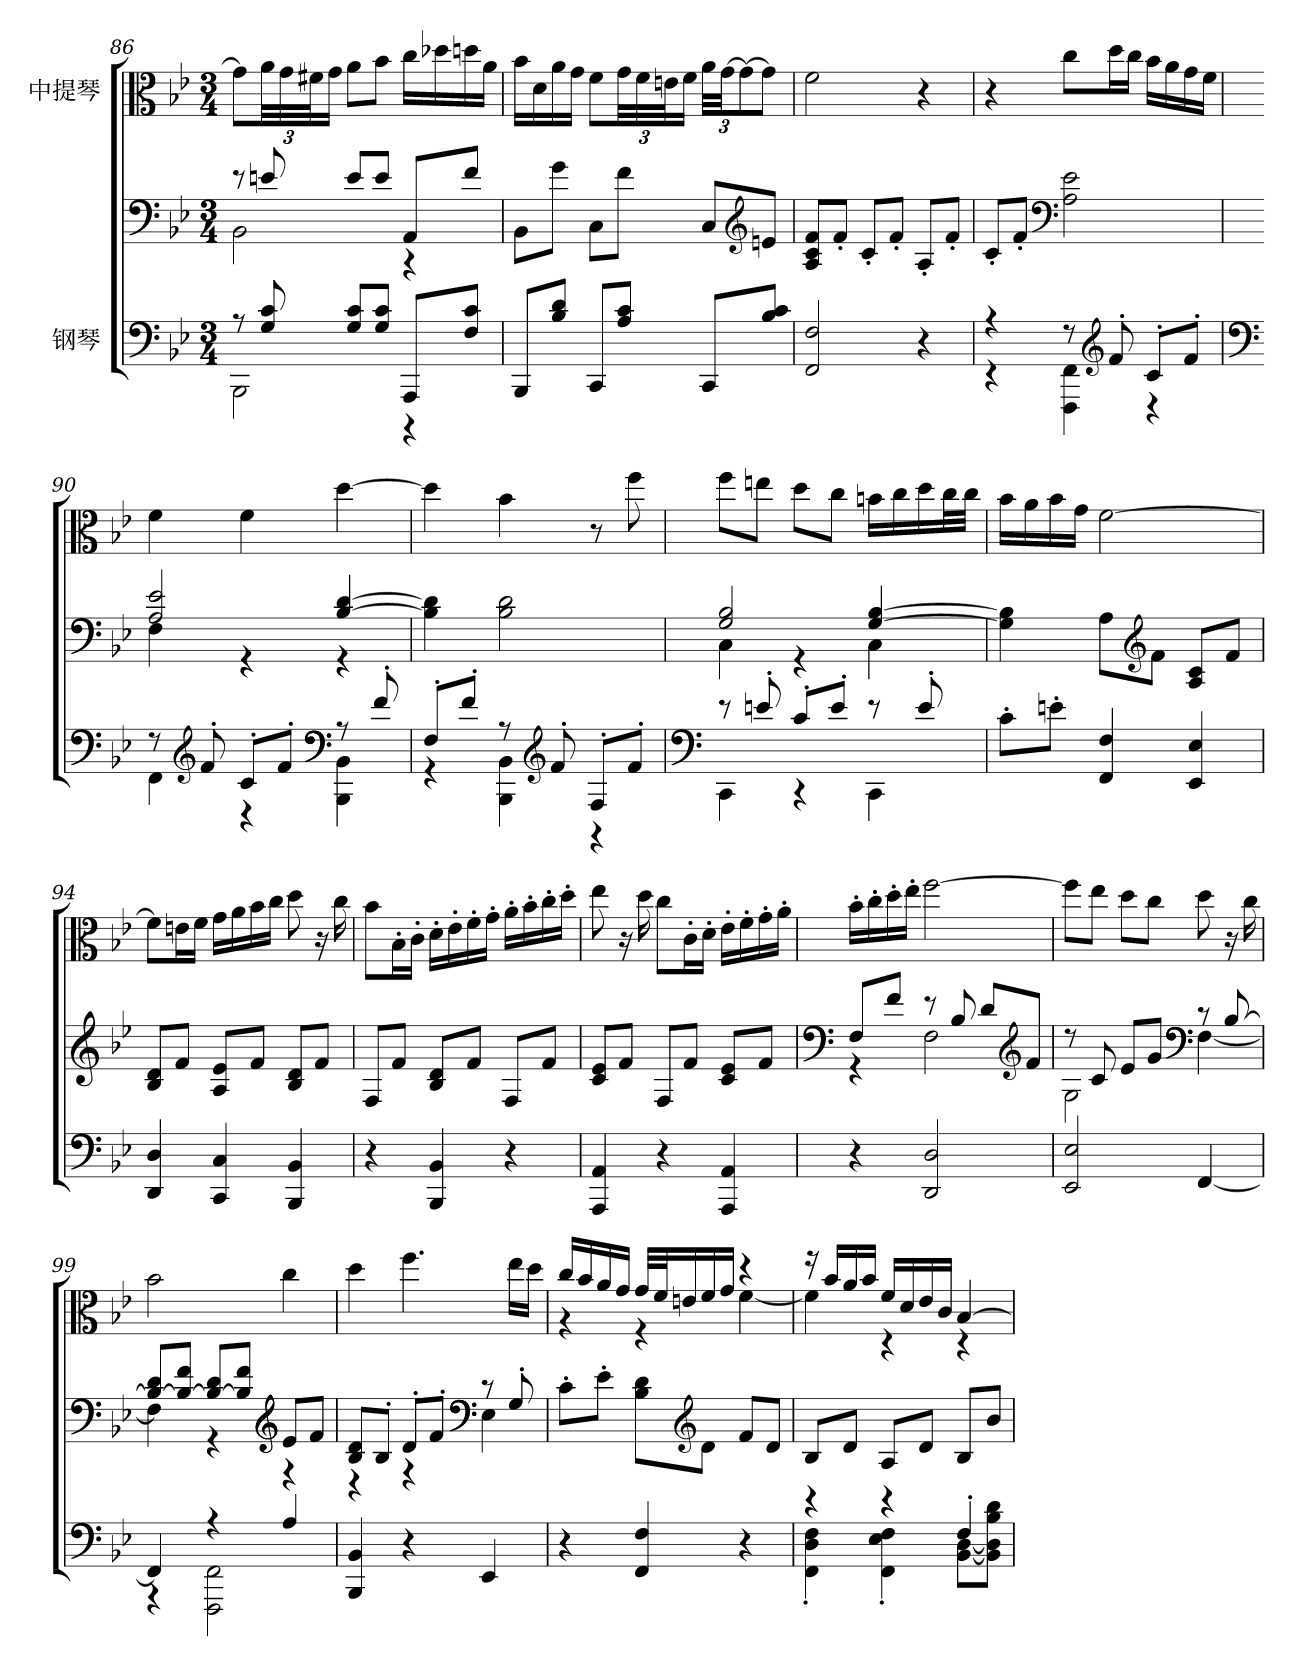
**kern	**kern	**kern
*part2	*part2	*part1
*staff3	*staff2	*staff1
*I"钢琴	*	*I"中提琴
*clefF4	*clefF4	*clefC3
*k[b-e-]	*k[b-e-]	*k[b-e-]
*M3/4	*M3/4	*M3/4
=86	=86	=86
*^	*^	*
8r	2BBB-\	8r	2BB-\	8g\L]
*	*	*	*	*Xbrackettup
8G/ 8c/	.	8en/	.	48a\LL
.	.	.	.	48g\
.	.	.	.	48f#X\J
.	.	.	.	16g\JJ
8G/ 8c/L	.	8e/L	.	8a\L
8G/ 8c/J	.	8e/J	.	8b-\J
8AAA/L	4r	8AA/L	4r	16cc\LL
.	.	.	.	16dd-X\
8F/ 8c/J	.	8f/J	.	16ddn\
.	.	.	.	16a\JJ
*v	*v	*	*	*
*	*v	*v	*
!!LO:LB:g=z
=87	=87	=87
8BBB-/L	8BB-\L	16b-\LL
.	.	16d\
8B-/ 8d/J	8g\J	16a\
.	.	16g\JJ
8CC/L	8C\L	8f\L
8A/ 8c/J	8f\J	48g\LL
.	.	48f\
.	.	48en\J
.	.	16f\JJ
8CC/L	8C/L	48a\LLL
.	.	[48g\JJ
.	.	12g\_
*	*clefG2	*
8B-/ 8c/J	8en/J	8g\J]
=88	=88	=88
2FF/ 2F/	8A/ 8c/ 8f/L	2f\
.	8f'/J	.
.	8c'/L	.
.	8f'/J	.
4r	8A'/L	4r
.	8f'/J	.
=89	=89	=89
*^	*	*
4r	4r	8c'/L	4r
.	.	8f'/J	.
*	*	*clefF4	*
8r	4FFF\ 4FF\	2A\ 2e-\	8cc\L
*clefG2	*	*	*
8f'/	.	.	16dd\L
.	.	.	16cc\JJ
8c'/L	4r	.	16b-\LL
.	.	.	16a\
8f'/J	.	.	16g\
.	.	.	16f\JJ
!!LO:LB:g=z
=90	=90	=90	=90
*clefF4	*	*	*
*	*	*^	*
8r	4FF\	2A/ 2e-/	4F\	4f\
*clefG2	*	*	*	*
8f'/	.	.	.	.
8c'/L	4r	.	4r	4f\
8f'/J	.	.	.	.
*clefF4	*	*	*	*
8r	4BBB-\ 4BB-\	[4B-/ [4d/	4r	[4dd\
8f'/	.	.	.	.
*	*	*v	*v	*
=91	=91	=91	=91
8F'/L	4r	4B-\] 4d\]	4dd\]
8f'/J	.	.	.
8r	4BBB-\ 4BB-\	2B-\ 2d\	4b-\
*clefG2	*	*	*
8f'/	.	.	.
8F'/L	4r	.	8r
8f'/J	.	.	8ff\
=92	=92	=92	=92
*clefF4	*	*	*
*	*	*^	*
8r	4CC\	2G/ 2B-/	4C\	8ff\L
8en'/	.	.	.	8een\J
8c'/L	4r	.	4r	8dd\L
8e'/J	.	.	.	8cc\J
8r	4CC\	[4G/ [4B-/	4C\	16bn\LL
.	.	.	.	16cc\
8e'/	.	.	.	16dd\
.	.	.	.	32cc\L
.	.	.	.	32cc\JJJ
*v	*v	*	*	*
*	*v	*v	*
!!LO:LB:g=z
=93	=93	=93
8c'\L	4G\] 4B-\]	16b-\LL
.	.	16a\
8en'\J	.	16b-\
.	.	16g\JJ
4FF/ 4F/	8A\L	[2f\
*	*clefG2	*
.	8f\J	.
4EE-/ 4E-/	8A/ 8c/L	.
.	8f/J	.
=94	=94	=94
4DD/ 4D/	8B-/ 8d/L	8f\L]
.	8f/J	16en\L
.	.	16f\JJ
4CC/ 4C/	8A/ 8e-/L	16g\LL
.	.	16a\
.	8f/J	16b-\
.	.	16cc\JJ
4BBB-/ 4BB-/	8B-/ 8d/L	8dd\
.	8f/J	16r
.	.	16cc\
=95	=95	=95
4r	8F/L	8b-\L
.	8f/J	16B-'\L
.	.	16c'\JJ
4BBB-/ 4BB-/	8B-/ 8d/L	16d'\LL
.	.	16e-'\
.	8f/J	16f'\
.	.	16g'\JJ
4r	8F/L	16a'\LL
.	.	16b-'\
.	8f/J	16cc'\
.	.	16dd'\JJ
!!LO:PB:g=z
=96	=96	=96
4AAA/ 4AA/	8c/ 8e-/L	8ee-\
.	8f/J	16r
.	.	16dd\
4r	8F/L	8cc\L
.	8f/J	16c'\L
.	.	16d'\JJ
4AAA/ 4AA/	8c/ 8e-/L	16e-'\LL
.	.	16f'\
.	8f/J	16g'\
.	.	16a'\JJ
=97	=97	=97
*	*clefF4	*
*	*^	*
4r	8F/L	4r	16b-'\LL
.	.	.	16cc'\
.	8f/J	.	16dd'\
.	.	.	16ee-'\JJ
2DD/ 2D/	8r	2F\	[2ff\
.	8B-/	.	.
.	8d/L	.	.
*	*clefG2	*	*
.	8f/J	.	.
=98	=98	=98	=98
2EE-/ 2E-/	8r	2G\	8ff\L]
.	8c/	.	8ee-\J
.	8e-/L	.	8dd\L
.	8g/J	.	8cc\J
*	*clefF4	*	*
[4FF/	8r	[4F\	8dd\
.	[8B-/	.	16r
.	.	.	16cc\
!!LO:LB:g=z
=99	=99	=99	=99
*^	*	*	*
4FF/]	4r	8B-/_ 8d/L	4F\]	2b-\
.	.	8B-/_ 8f/J	.	.
4r	2FFF\ 2FF\	8B-/_ 8d/L	4r	.
.	.	8B-/] 8f/J	.	.
*	*	*clefG2	*	*
4A/	.	8e-/L	4r	4cc\
.	.	8f/J	.	.
*v	*v	*	*	*
=100	=100	=100	=100
4BBB-/ 4BB-/	8B-/ 8d/L	4r	4dd\
.	8B-'/J	.	.
4r	8d'/L	4r	4.ff\
.	8f'/J	.	.
*	*clefF4	*	*
4EE-/	8r	4E-\	.
.	8G'/	.	16ee-\LL
.	.	.	16dd\JJ
*	*v	*v	*
=101	=101	=101
*	*	*^
4r	8c'\L	16cc/LL	4r
.	.	16b-/	.
.	8e-'\J	16a/	.
.	.	16g/JJ	.
4FF/ 4F/	8B-\ 8d\L	32g/LLL	4r
.	.	32f/J	.
.	.	16en/	.
*	*clefG2	*	*
.	8d\J	16f/	.
.	.	16g/JJ	.
4r	8f/L	4r	[4f\
.	8d/J	.	.
!!LO:LB:g=z	!!
=102	=102	=102	=102
*^	*	*	*
4r	4FF\' 4D\' 4F\'	8B-/L	16r	4f\]
.	.	.	16b-/LL	.
.	.	8d/J	16a/	.
.	.	.	16b-/JJ	.
4r	4FF\' 4E-\' 4F\'	8A/L	16f/LL	4r
.	.	.	16d/	.
.	.	8d/J	16e-/	.
.	.	.	16c/JJ	.
4F'/	[8BB-\ [8D\L	8B-/L	[4B-/	4r
.	8BB-\] 8D\] 8B-\ 8d\J	8b-/J	.	.
*v	*v	*	*v	*v
=	=	=
*-	*-	*-
